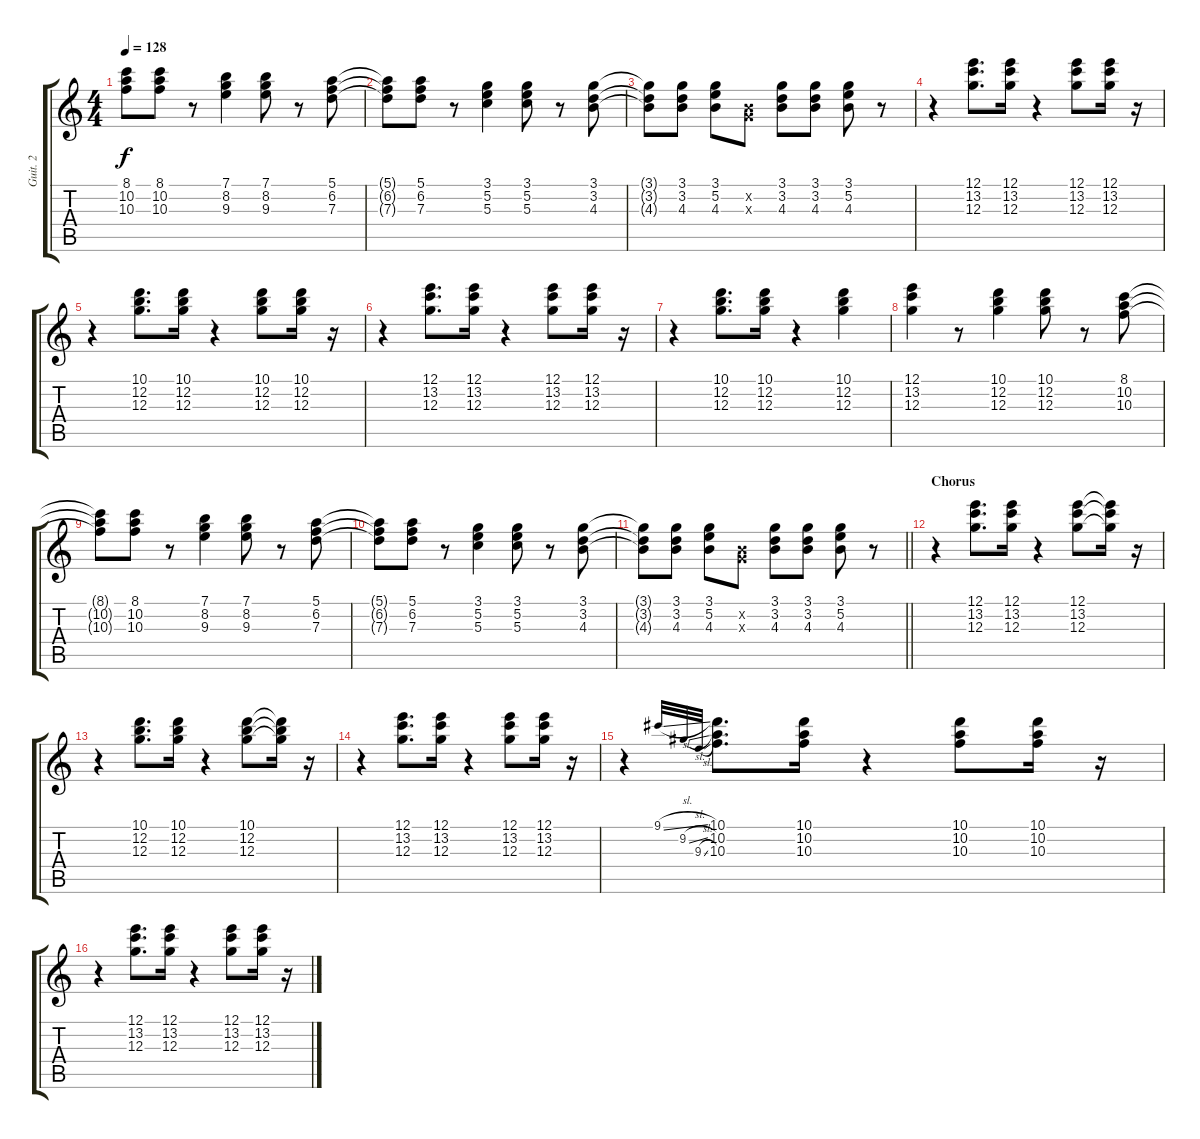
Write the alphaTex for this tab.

\track ("Guit. 2" "Guit. 2") {instrument distortionguitar}
\staff {score tabs}
\tuning (E4 B3 G3 D3 A2 E2) {hide}
\ts (4 4)
\tempo 128
\clef g2
\ks c
(8.1{t} 10.2{t} 10.3{t}).8{dy f} (8.1 10.2 10.3).8 r.8 (7.1 8.2 9.3).4 (7.1 8.2 9.3).8 r.8 (5.1 6.2 7.3).8 |
(5.1{t} 6.2{t} 7.3{t}).8 (5.1 6.2 7.3).8 r.8 (3.1 5.2 5.3).4 (3.1 5.2 5.3).8 r.8 (3.1 3.2 4.3).8 |
(3.1{t} 3.2{t} 4.3{t}).8 (3.1 3.2 4.3).8 (3.1 5.2 4.3).8 (0.2{x} 0.3{x}).8 (3.1 3.2 4.3).8 (3.1 3.2 4.3).8 (3.1 5.2 4.3).8 r.8 |
r.4 (12.1 13.2 12.3).8{d} (12.1 13.2 12.3).16 r.4 (12.1 13.2 12.3).8 (12.1 13.2 12.3).16 r.16 |
r.4 (10.1 12.2 12.3).8{d} (10.1 12.2 12.3).16 r.4 (10.1 12.2 12.3).8 (10.1 12.2 12.3).16 r.16 |
r.4 (12.1 13.2 12.3).8{d} (12.1 13.2 12.3).16 r.4 (12.1 13.2 12.3).8 (12.1 13.2 12.3).16 r.16 |
r.4 (10.1 12.2 12.3).8{d} (10.1 12.2 12.3).16 r.4 (10.1 12.2 12.3).4 |
(12.1 13.2 12.3).4 r.8 (10.1 12.2 12.3).4 (10.1 12.2 12.3).8 r.8 (8.1 10.2 10.3).8 |
(8.1{t} 10.2{t} 10.3{t}).8 (8.1 10.2 10.3).8 r.8 (7.1 8.2 9.3).4 (7.1 8.2 9.3).8 r.8 (5.1 6.2 7.3).8 |
(5.1{t} 6.2{t} 7.3{t}).8 (5.1 6.2 7.3).8 r.8 (3.1 5.2 5.3).4 (3.1 5.2 5.3).8 r.8 (3.1 3.2 4.3).8 |
\barLineRight lightlight
(3.1{t} 3.2{t} 4.3{t}).8 (3.1 3.2 4.3).8 (3.1 5.2 4.3).8 (0.2{x} 0.3{x}).8 (3.1 3.2 4.3).8 (3.1 3.2 4.3).8 (3.1 5.2 4.3).8 r.8 |
\section ("" "Chorus")
r.4 (12.1 13.2 12.3).8{d} (12.1 13.2 12.3).16 r.4 (12.1 13.2 12.3).8 (12.1{t} 13.2{t} 12.3{t}).16 r.16 |
r.4 (10.1 12.2 12.3).8{d} (10.1 12.2 12.3).16 r.4 (10.1 12.2 12.3).8 (10.1{t} 12.2{t} 12.3{t}).16 r.16 |
r.4 (12.1 13.2 12.3).8{d} (12.1 13.2 12.3).16 r.4 (12.1 13.2 12.3).8 (12.1 13.2 12.3).16 r.16 |
r.4 9.1{sl}.32{gr onbeat} 9.2{sl}.32{gr onbeat} 9.3{sl}.32{gr onbeat} (10.1 10.2 10.3).8{d} (10.1 10.2 10.3).16 r.4 (10.1 10.2 10.3).8 (10.1 10.2 10.3).16 r.16 |
r.4 (12.1 13.2 12.3).8{d} (12.1 13.2 12.3).16 r.4 (12.1 13.2 12.3).8 (12.1 13.2 12.3).16 r.16
